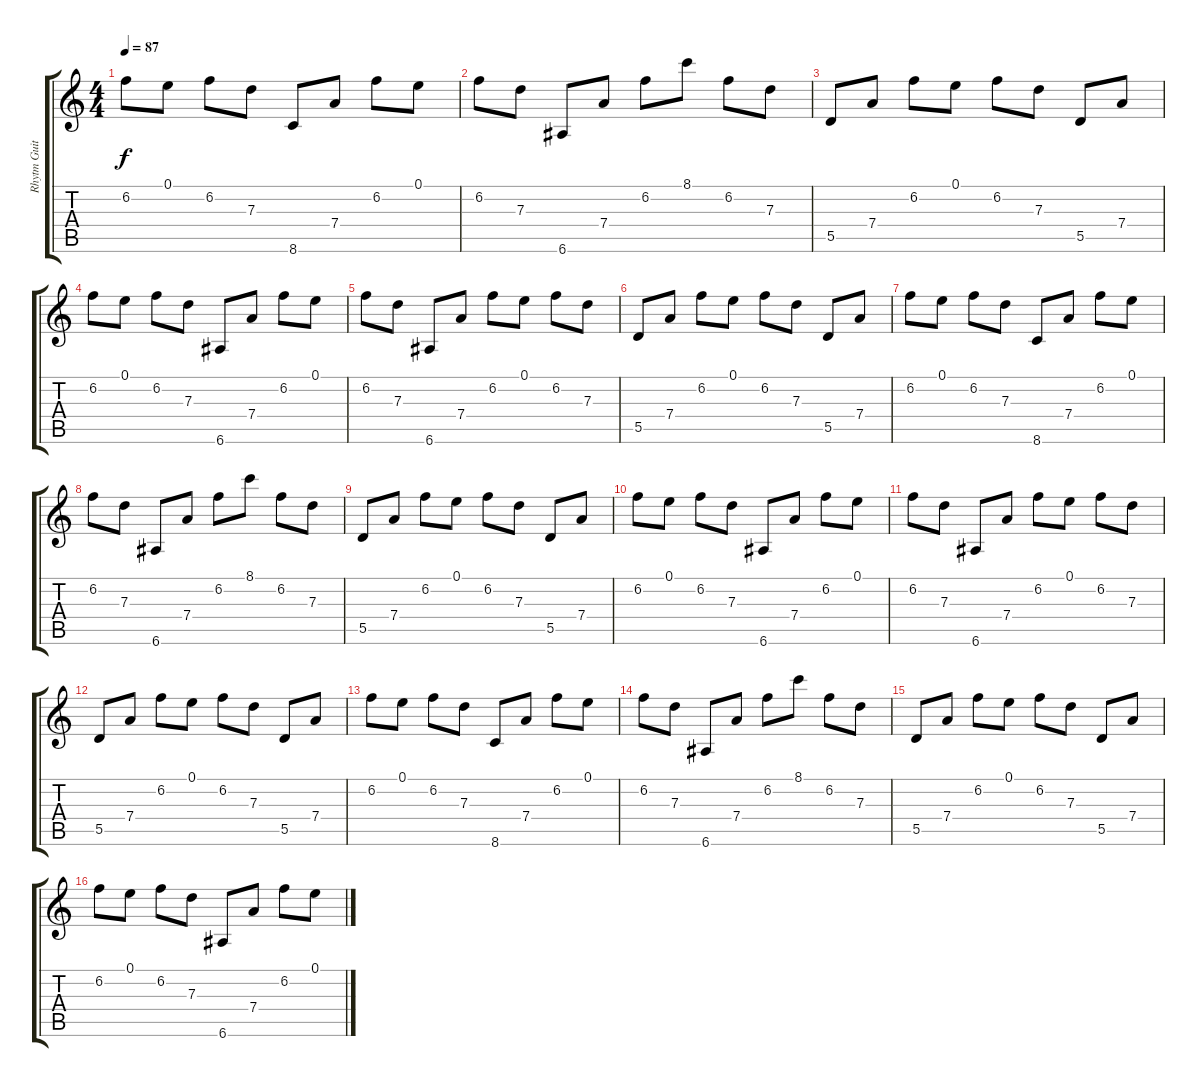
\track ("Rhytm Guitar" "Rhytm Guit") {instrument distortionguitar}
\staff {score tabs}
\tuning (E4 B3 G3 D3 A2 E2) {hide}
\ts (4 4)
\tempo 87
\clef g2
\ks c
6.2.8{dy f} 0.1.8 6.2.8 7.3.8 8.6.8 7.4.8 6.2.8 0.1.8 |
6.2.8 7.3.8 6.6.8 7.4.8 6.2.8 8.1.8 6.2.8 7.3.8 |
5.5.8 7.4.8 6.2.8 0.1.8 6.2.8 7.3.8 5.5.8 7.4.8 |
6.2.8 0.1.8 6.2.8 7.3.8 6.6.8 7.4.8 6.2.8 0.1.8 |
6.2.8 7.3.8 6.6.8 7.4.8 6.2.8 0.1.8 6.2.8 7.3.8 |
5.5.8 7.4.8 6.2.8 0.1.8 6.2.8 7.3.8 5.5.8 7.4.8 |
6.2.8 0.1.8 6.2.8 7.3.8 8.6.8 7.4.8 6.2.8 0.1.8 |
6.2.8 7.3.8 6.6.8 7.4.8 6.2.8 8.1.8 6.2.8 7.3.8 |
5.5.8 7.4.8 6.2.8 0.1.8 6.2.8 7.3.8 5.5.8 7.4.8 |
6.2.8 0.1.8 6.2.8 7.3.8 6.6.8 7.4.8 6.2.8 0.1.8 |
6.2.8 7.3.8 6.6.8 7.4.8 6.2.8 0.1.8 6.2.8 7.3.8 |
5.5.8 7.4.8 6.2.8 0.1.8 6.2.8 7.3.8 5.5.8 7.4.8 |
6.2.8 0.1.8 6.2.8 7.3.8 8.6.8 7.4.8 6.2.8 0.1.8 |
6.2.8 7.3.8 6.6.8 7.4.8 6.2.8 8.1.8 6.2.8 7.3.8 |
5.5.8 7.4.8 6.2.8 0.1.8 6.2.8 7.3.8 5.5.8 7.4.8 |
6.2.8 0.1.8 6.2.8 7.3.8 6.6.8 7.4.8 6.2.8 0.1.8
